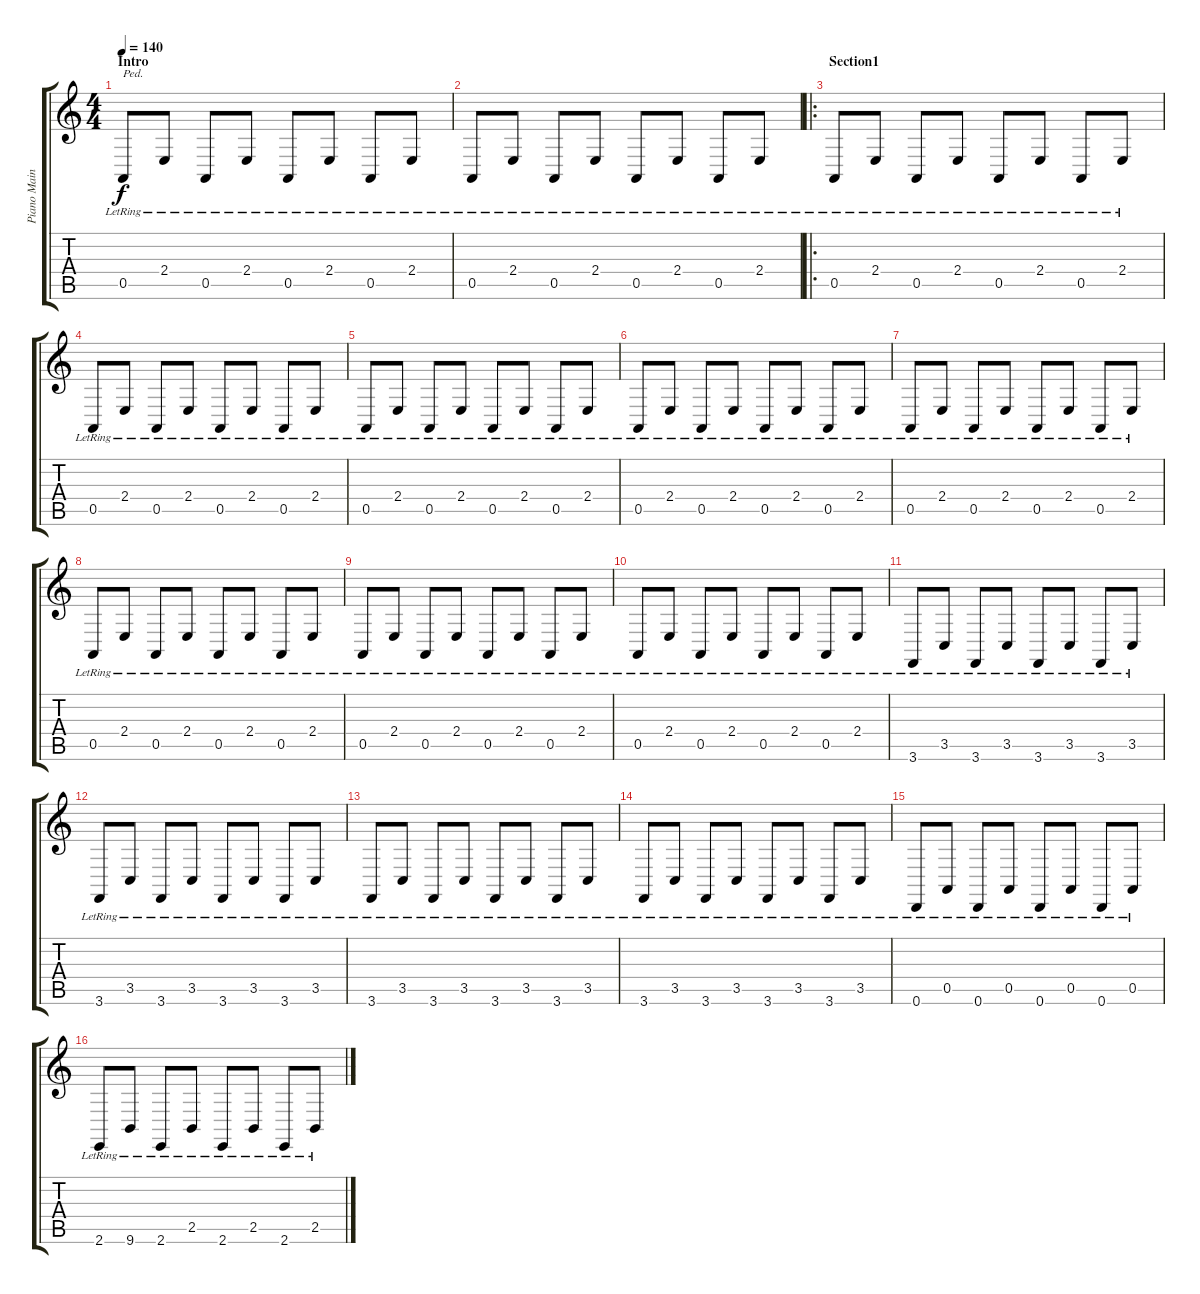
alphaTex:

\track ("Piano Main Gauche" "Piano Main") {instrument acousticgrandpiano}
\staff {score tabs}
\tuning (E4 B3 G3 D3 A2 D2) {hide}
\ts (4 4)
\section ("" "Intro")
\tempo 140
\clef g2
\ks c
0.5{lr}.8{txt "Ped." dy f instrument acousticgrandpiano} 2.4{lr}.8 0.5{lr}.8 2.4{lr}.8 0.5{lr}.8 2.4{lr}.8 0.5{lr}.8 2.4{lr}.8 |
0.5{lr}.8 2.4{lr}.8 0.5{lr}.8 2.4{lr}.8 0.5{lr}.8 2.4{lr}.8 0.5{lr}.8 2.4{lr}.8 |
\ro
\section ("" "Section1")
0.5{lr}.8 2.4{lr}.8 0.5{lr}.8 2.4{lr}.8 0.5{lr}.8 2.4{lr}.8 0.5{lr}.8 2.4{lr}.8 |
0.5{lr}.8 2.4{lr}.8 0.5{lr}.8 2.4{lr}.8 0.5{lr}.8 2.4{lr}.8 0.5{lr}.8 2.4{lr}.8 |
0.5{lr}.8 2.4{lr}.8 0.5{lr}.8 2.4{lr}.8 0.5{lr}.8 2.4{lr}.8 0.5{lr}.8 2.4{lr}.8 |
0.5{lr}.8 2.4{lr}.8 0.5{lr}.8 2.4{lr}.8 0.5{lr}.8 2.4{lr}.8 0.5{lr}.8 2.4{lr}.8 |
0.5{lr}.8 2.4{lr}.8 0.5{lr}.8 2.4{lr}.8 0.5{lr}.8 2.4{lr}.8 0.5{lr}.8 2.4{lr}.8 |
0.5{lr}.8 2.4{lr}.8 0.5{lr}.8 2.4{lr}.8 0.5{lr}.8 2.4{lr}.8 0.5{lr}.8 2.4{lr}.8 |
0.5{lr}.8 2.4{lr}.8 0.5{lr}.8 2.4{lr}.8 0.5{lr}.8 2.4{lr}.8 0.5{lr}.8 2.4{lr}.8 |
0.5{lr}.8 2.4{lr}.8 0.5{lr}.8 2.4{lr}.8 0.5{lr}.8 2.4{lr}.8 0.5{lr}.8 2.4{lr}.8 |
3.6{lr}.8 3.5{lr}.8 3.6{lr}.8 3.5{lr}.8 3.6{lr}.8 3.5{lr}.8 3.6{lr}.8 3.5{lr}.8 |
3.6{lr}.8 3.5{lr}.8 3.6{lr}.8 3.5{lr}.8 3.6{lr}.8 3.5{lr}.8 3.6{lr}.8 3.5{lr}.8 |
3.6{lr}.8 3.5{lr}.8 3.6{lr}.8 3.5{lr}.8 3.6{lr}.8 3.5{lr}.8 3.6{lr}.8 3.5{lr}.8 |
3.6{lr}.8 3.5{lr}.8 3.6{lr}.8 3.5{lr}.8 3.6{lr}.8 3.5{lr}.8 3.6{lr}.8 3.5{lr}.8 |
0.6{lr}.8 0.5{lr}.8 0.6{lr}.8 0.5{lr}.8 0.6{lr}.8 0.5{lr}.8 0.6{lr}.8 0.5{lr}.8 |
2.6{lr}.8 9.6{lr}.8 2.6{lr}.8 2.5{lr}.8 2.6{lr}.8 2.5{lr}.8 2.6{lr}.8 2.5{lr}.8
